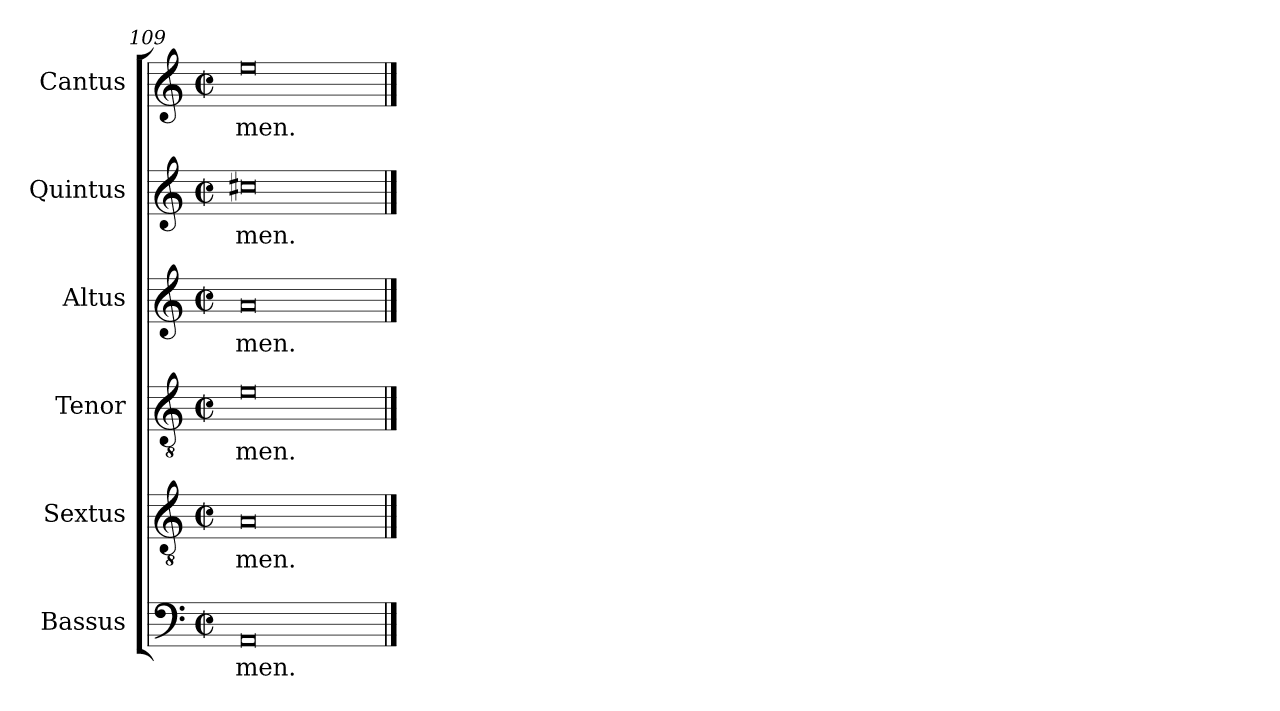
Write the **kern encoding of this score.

**kern	**text	**kern	**text	**kern	**text	**kern	**text	**kern	**text	**kern	**text
*part6	*part6	*part5	*part5	*part4	*part4	*part3	*part3	*part2	*part2	*part1	*part1
*staff6	*staff6	*staff5	*staff5	*staff4	*staff4	*staff3	*staff3	*staff2	*staff2	*staff1	*staff1
*I"Bassus	*	*I"Sextus	*	*I"Tenor	*	*I"Altus	*	*I"Quintus	*	*I"Cantus	*
*clefF4	*	*clefGv2	*	*clefGv2	*	*clefG2	*	*clefG2	*	*clefG2	*
*k[]	*	*k[]	*	*k[]	*	*k[]	*	*k[]	*	*k[]	*
*C:	*	*C:	*	*C:	*	*C:	*	*C:	*	*C:	*
*M2/2	*	*M2/2	*	*M2/2	*	*M2/2	*	*M2/2	*	*M2/2	*
*met(c|)	*	*met(c|)	*	*met(c|)	*	*met(c|)	*	*met(c|)	*	*met(c|)	*
=109	=109	=109	=109	=109	=109	=109	=109	=109	=109	=109	=109
!	!LO:LY:b:cj	!	!LO:LY:b:cj	!	!LO:LY:b:cj	!	!LO:LY:b:cj	!	!LO:LY:b:cj	!	!LO:LY:b:cj
0AA	men.	0A	-men.	0e	men.	0a	-men.	0cc#X	men.	0ee	-men.
==	==	==	==	==	==	==	==	==	==	==	==
*-	*-	*-	*-	*-	*-	*-	*-	*-	*-	*-	*-
